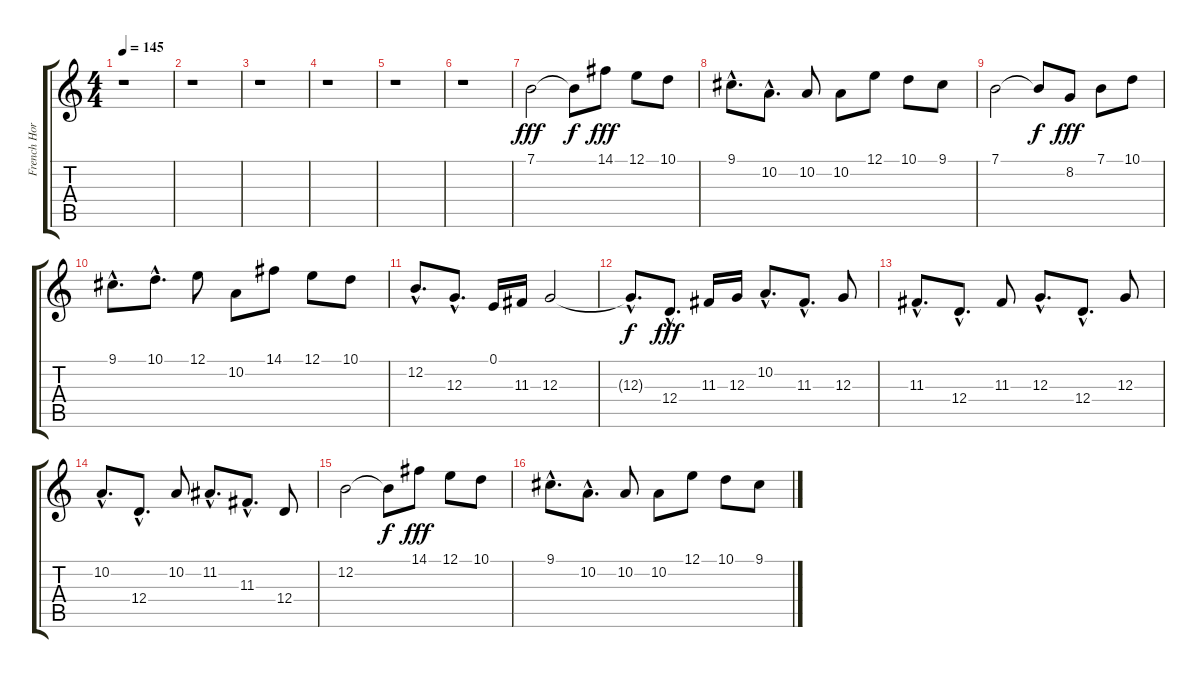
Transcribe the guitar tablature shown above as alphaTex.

\track ("French Horn" "French Hor") {instrument frenchhorn}
\staff {score tabs}
\tuning (E4 B3 G3 D3 A2 E2) {hide}
\ts (4 4)
\tempo 145
\clef g2
\ks c
r.1{dy fff} |
r.1 |
r.1 |
r.1 |
r.1 |
r.1 |
7.1.2 7.1{t}.8{dy f} 14.1.8{dy fff} 12.1.8 10.1.8 |
9.1{hac}.8{d} 10.2{hac}.8{d} 10.2.8 10.2.8 12.1.8 10.1.8 9.1.8 |
7.1.2 7.1{t}.8{dy f} 8.2.8{dy fff} 7.1.8 10.1.8 |
9.1{hac}.8{d} 10.1{hac}.8{d} 12.1.8 10.2.8 14.1.8 12.1.8 10.1.8 |
12.2{hac}.8{d} 12.3{hac}.8{d} 0.1.16 11.3.16 12.3.2 |
12.3{hac t}.8{d dy f} 12.4{hac}.8{d dy fff} 11.3.16 12.3.16 10.2{hac}.8{d} 11.3{hac}.8{d} 12.3.8 |
11.3{hac}.8{d} 12.4{hac}.8{d} 11.3.8 12.3{hac}.8{d} 12.4{hac}.8{d} 12.3.8 |
10.2{hac}.8{d} 12.4{hac}.8{d} 10.2.8 11.2{hac}.8{d} 11.3{hac}.8{d} 12.4.8 |
12.2.2 12.2{t}.8{dy f} 14.1.8{dy fff} 12.1.8 10.1.8 |
9.1{hac}.8{d} 10.2{hac}.8{d} 10.2.8 10.2.8 12.1.8 10.1.8 9.1.8
